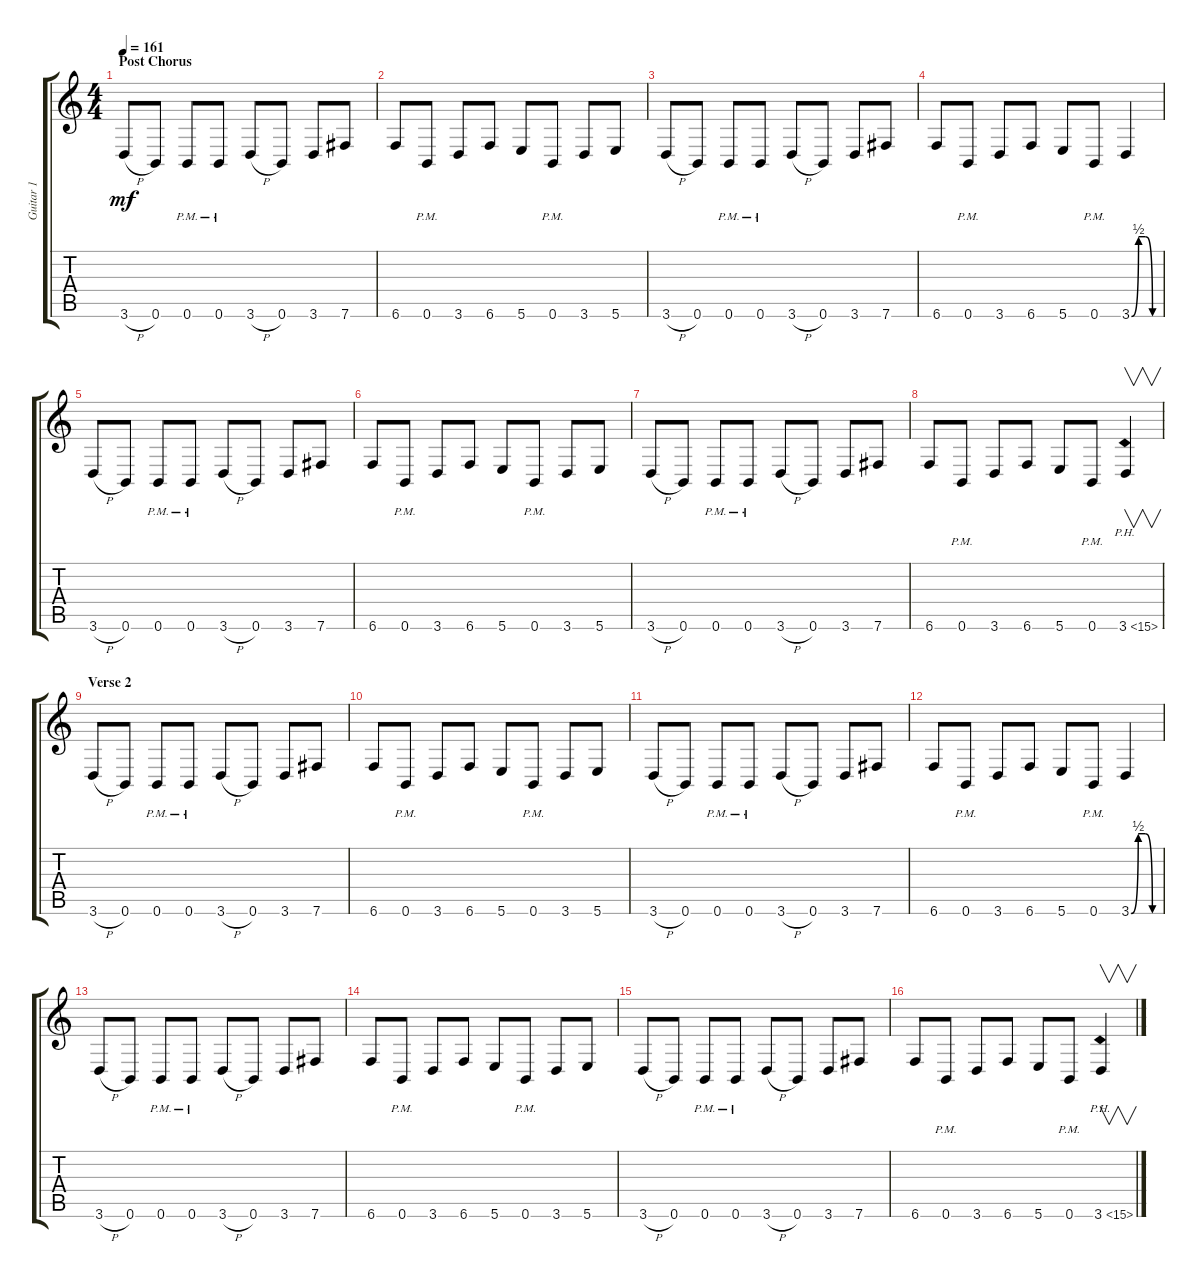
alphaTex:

\track ("Guitar 1" "Guitar 1") {instrument distortionguitar}
\staff {score tabs}
\tuning (Db4 Ab3 E3 B2 Gb2 B1) {hide}
\ts (4 4)
\section ("" "Post Chorus")
\tempo 161
\clef g2
\ks c
3.6{h}.8{dy mf} 0.6.8 0.6{pm}.8 0.6{pm}.8 3.6{h}.8 0.6.8 3.6.8 7.6.8 |
6.6.8 0.6{pm}.8 3.6.8 6.6.8 5.6.8 0.6{pm}.8 3.6.8 5.6.8 |
3.6{h}.8 0.6.8 0.6{pm}.8 0.6{pm}.8 3.6{h}.8 0.6.8 3.6.8 7.6.8 |
6.6.8 0.6{pm}.8 3.6.8 6.6.8 5.6.8 0.6{pm}.8 3.6{be (custom 0 0 15 2 30 2 45 0 60 0)}.4 |
3.6{h}.8 0.6.8 0.6{pm}.8 0.6{pm}.8 3.6{h}.8 0.6.8 3.6.8 7.6.8 |
6.6.8 0.6{pm}.8 3.6.8 6.6.8 5.6.8 0.6{pm}.8 3.6.8 5.6.8 |
3.6{h}.8 0.6.8 0.6{pm}.8 0.6{pm}.8 3.6{h}.8 0.6.8 3.6.8 7.6.8 |
6.6.8 0.6{pm}.8 3.6.8 6.6.8 5.6.8 0.6{pm}.8 3.6{ph 12}.4{v} |
\section ("" "Verse 2")
3.6{h}.8 0.6.8 0.6{pm}.8 0.6{pm}.8 3.6{h}.8 0.6.8 3.6.8 7.6.8 |
6.6.8 0.6{pm}.8 3.6.8 6.6.8 5.6.8 0.6{pm}.8 3.6.8 5.6.8 |
3.6{h}.8 0.6.8 0.6{pm}.8 0.6{pm}.8 3.6{h}.8 0.6.8 3.6.8 7.6.8 |
6.6.8 0.6{pm}.8 3.6.8 6.6.8 5.6.8 0.6{pm}.8 3.6{be (custom 0 0 15 2 30 2 45 0 60 0)}.4 |
3.6{h}.8 0.6.8 0.6{pm}.8 0.6{pm}.8 3.6{h}.8 0.6.8 3.6.8 7.6.8 |
6.6.8 0.6{pm}.8 3.6.8 6.6.8 5.6.8 0.6{pm}.8 3.6.8 5.6.8 |
3.6{h}.8 0.6.8 0.6{pm}.8 0.6{pm}.8 3.6{h}.8 0.6.8 3.6.8 7.6.8 |
6.6.8 0.6{pm}.8 3.6.8 6.6.8 5.6.8 0.6{pm}.8 3.6{ph 12}.4{v}
